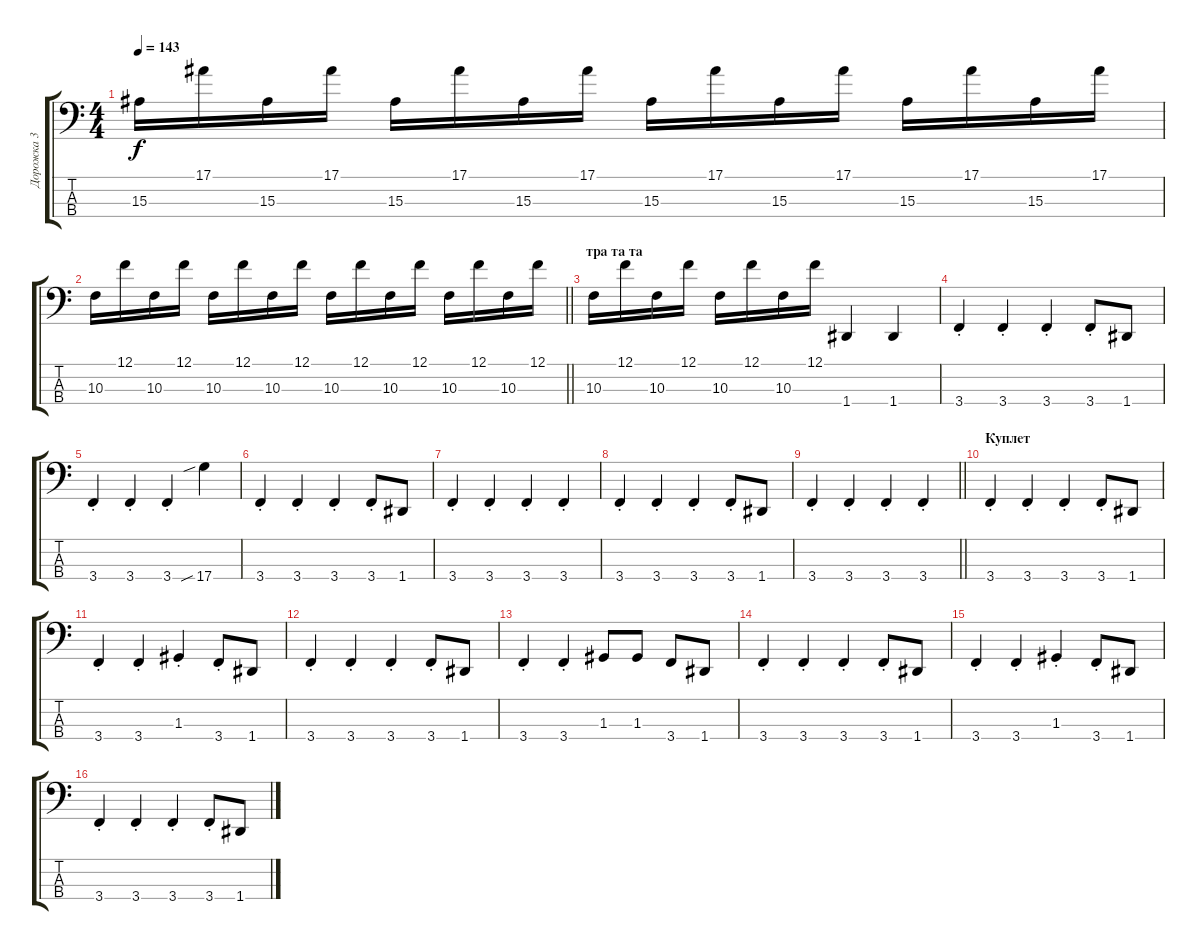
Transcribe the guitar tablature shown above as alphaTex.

\track ("Дорожка 3" "Дорожка 3") {instrument electricbassfinger}
\staff {score tabs}
\tuning (F2 C2 G1 D1) {hide}
\ts (4 4)
\tempo 143
\clef f4
\ks c
15.3.16{dy f} 17.1.16 15.3.16 17.1.16 15.3.16 17.1.16 15.3.16 17.1.16 15.3.16 17.1.16 15.3.16 17.1.16 15.3.16 17.1.16 15.3.16 17.1.16 |
\barLineRight lightlight
10.3.16 12.1.16 10.3.16 12.1.16 10.3.16 12.1.16 10.3.16 12.1.16 10.3.16 12.1.16 10.3.16 12.1.16 10.3.16 12.1.16 10.3.16 12.1.16 |
\section ("" "тра та та")
10.3.16 12.1.16 10.3.16 12.1.16 10.3.16 12.1.16 10.3.16 12.1.16 1.4.4 1.4.4 |
3.4{st}.4 3.4{st}.4 3.4{st}.4 3.4{st}.8 1.4.8 |
3.4{st}.4 3.4{st}.4 3.4{st}.4 17.4{sib}.4 |
3.4{st}.4 3.4{st}.4 3.4{st}.4 3.4{st}.8 1.4.8 |
3.4{st}.4 3.4{st}.4 3.4{st}.4 3.4{st}.4 |
3.4{st}.4 3.4{st}.4 3.4{st}.4 3.4{st}.8 1.4.8 |
\barLineRight lightlight
3.4{st}.4 3.4{st}.4 3.4{st}.4 3.4{st}.4 |
\section ("" "Куплет")
3.4{st}.4 3.4{st}.4 3.4{st}.4 3.4{st}.8 1.4.8 |
3.4{st}.4 3.4{st}.4 1.3{st}.4 3.4{st}.8 1.4.8 |
3.4{st}.4 3.4{st}.4 3.4{st}.4 3.4{st}.8 1.4.8 |
3.4{st}.4 3.4{st}.4 1.3.8 1.3.8 3.4.8 1.4.8 |
3.4{st}.4 3.4{st}.4 3.4{st}.4 3.4{st}.8 1.4.8 |
3.4{st}.4 3.4{st}.4 1.3{st}.4 3.4{st}.8 1.4.8 |
3.4{st}.4 3.4{st}.4 3.4{st}.4 3.4{st}.8 1.4.8
